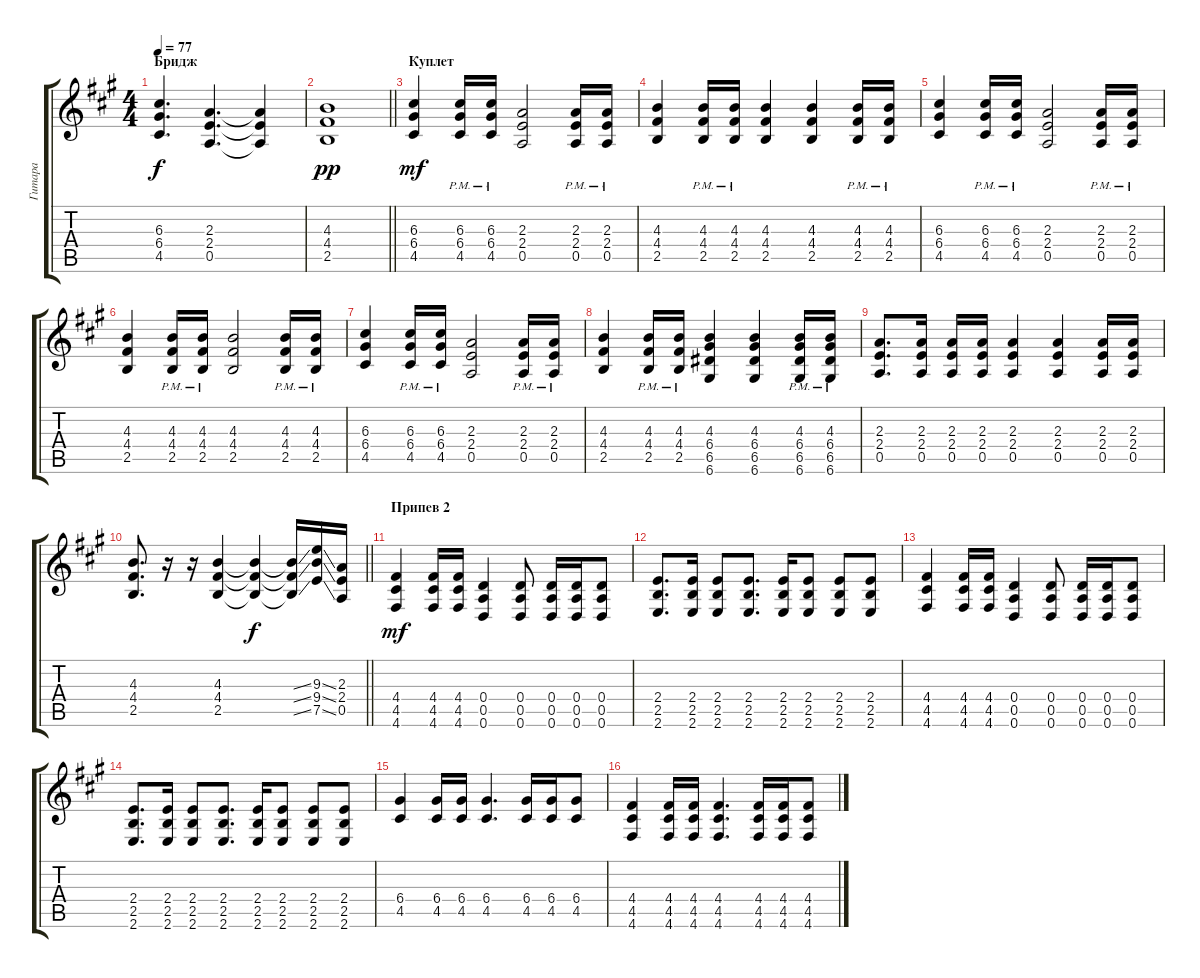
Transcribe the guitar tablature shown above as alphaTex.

\track ("Гитара" "Гитара") {instrument electricguitarjazz}
\staff {score tabs}
\tuning (E4 B3 G3 D3 A2 D2) {hide}
\ts (4 4)
\section ("" "Бридж")
\tempo 77
\clef g2
\ks f#minor
(6.3 6.4 4.5).4{d dy f instrument distortionguitar} (2.3 2.4 0.5).4{d} (2.3{t} 2.4{t} 0.5{t}).4 |
\barLineRight lightlight
(4.3 4.4 2.5).1{dy pp} |
\section ("" "Куплет")
(6.3 6.4 4.5).4{dy mf} (6.3{pm} 6.4{pm} 4.5{pm}).16 (6.3{pm} 6.4{pm} 4.5{pm}).16 (2.3 2.4 0.5).2 (2.3{pm} 2.4{pm} 0.5{pm}).16 (2.3{pm} 2.4{pm} 0.5{pm}).16 |
(4.3 4.4 2.5).4 (4.3{pm} 4.4{pm} 2.5{pm}).16 (4.3{pm} 4.4{pm} 2.5{pm}).16 (4.3 4.4 2.5).4 (4.3 4.4 2.5).4 (4.3{pm} 4.4{pm} 2.5{pm}).16 (4.3{pm} 4.4{pm} 2.5{pm}).16 |
(6.3 6.4 4.5).4 (6.3{pm} 6.4{pm} 4.5{pm}).16 (6.3{pm} 6.4{pm} 4.5{pm}).16 (2.3 2.4 0.5).2 (2.3{pm} 2.4{pm} 0.5{pm}).16 (2.3{pm} 2.4{pm} 0.5{pm}).16 |
(4.3 4.4 2.5).4 (4.3{pm} 4.4{pm} 2.5{pm}).16 (4.3{pm} 4.4{pm} 2.5{pm}).16 (4.3 4.4 2.5).2 (4.3{pm} 4.4{pm} 2.5{pm}).16 (4.3{pm} 4.4{pm} 2.5{pm}).16 |
(6.3 6.4 4.5).4 (6.3{pm} 6.4{pm} 4.5{pm}).16 (6.3{pm} 6.4{pm} 4.5{pm}).16 (2.3 2.4 0.5).2 (2.3{pm} 2.4{pm} 0.5{pm}).16 (2.3{pm} 2.4{pm} 0.5{pm}).16 |
(4.3 4.4 2.5).4 (4.3{pm} 4.4{pm} 2.5{pm}).16 (4.3{pm} 4.4{pm} 2.5{pm}).16 (4.3 6.4 6.5 6.6).4 (4.3 6.4 6.5 6.6).4 (4.3{pm} 6.4{pm} 6.5{pm} 6.6{pm}).16 (4.3{pm} 6.4{pm} 6.5{pm} 6.6{pm}).16 |
(2.3 2.4 0.5).8{d} (2.3 2.4 0.5).16 (2.3 2.4 0.5).16 (2.3 2.4 0.5).16 (2.3 2.4 0.5).4 (2.3 2.4 0.5).4 (2.3 2.4 0.5).16 (2.3 2.4 0.5).16 |
\barLineRight lightlight
(4.3 4.4 2.5).8{d} r.16{volume 0} r.16 (4.3 4.4 2.5).4{volume 12} (4.3{t} 4.4{t} 2.5{t}).4{dy f} (4.3{ss t} 4.4{ss t} 2.5{ss t}).16 (9.3{ss} 9.4{ss} 7.5{ss}).16 (2.3 2.4 0.5).16 |
\section ("" "Припев 2")
(4.4 4.5 4.6).4{dy mf instrument distortionguitar} (4.4 4.5 4.6).16 (4.4 4.5 4.6).16 (0.4 0.5 0.6).4 (0.4 0.5 0.6).8 (0.4 0.5 0.6).16 (0.4 0.5 0.6).16 (0.4 0.5 0.6).8 |
(2.4 2.5 2.6).8{d} (2.4 2.5 2.6).16 (2.4 2.5 2.6).8 (2.4 2.5 2.6).8{d} (2.4 2.5 2.6).16 (2.4 2.5 2.6).8 (2.4 2.5 2.6).8 (2.4 2.5 2.6).8 |
(4.4 4.5 4.6).4 (4.4 4.5 4.6).16 (4.4 4.5 4.6).16 (0.4 0.5 0.6).4 (0.4 0.5 0.6).8 (0.4 0.5 0.6).16 (0.4 0.5 0.6).16 (0.4 0.5 0.6).8 |
(2.4 2.5 2.6).8{d} (2.4 2.5 2.6).16 (2.4 2.5 2.6).8 (2.4 2.5 2.6).8{d} (2.4 2.5 2.6).16 (2.4 2.5 2.6).8 (2.4 2.5 2.6).8 (2.4 2.5 2.6).8 |
(6.4 4.5).4 (6.4 4.5).16 (6.4 4.5).16 (6.4 4.5).4{d} (6.4 4.5).16 (6.4 4.5).16 (6.4 4.5).8 |
(4.4 4.5 4.6).4 (4.4 4.5 4.6).16 (4.4 4.5 4.6).16 (4.4 4.5 4.6).4{d} (4.4 4.5 4.6).16 (4.4 4.5 4.6).16 (4.4 4.5 4.6).8
